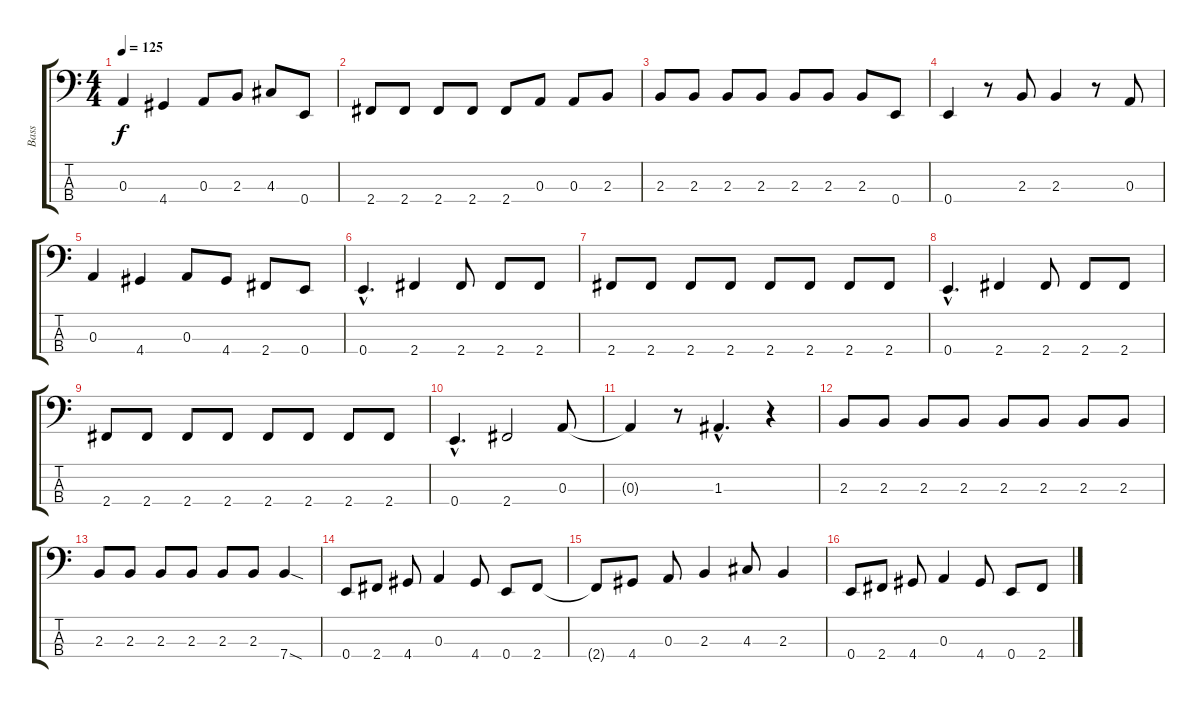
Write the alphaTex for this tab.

\track ("Bass" "Bass") {instrument electricbasspick}
\staff {score tabs}
\tuning (G2 D2 A1 E1) {hide}
\ts (4 4)
\tempo 125
\clef f4
\ks c
0.3.4{dy f} 4.4.4 0.3.8 2.3.8 4.3.8 0.4.8 |
2.4.8 2.4.8 2.4.8 2.4.8 2.4.8 0.3.8 0.3.8 2.3.8 |
2.3.8 2.3.8 2.3.8 2.3.8 2.3.8 2.3.8 2.3.8 0.4.8 |
0.4.4 r.8 2.3.8 2.3.4 r.8 0.3.8 |
0.3.4 4.4.4 0.3.8 4.4.8 2.4.8 0.4.8 |
0.4{hac}.4{d} 2.4.4 2.4.8 2.4.8 2.4.8 |
2.4.8 2.4.8 2.4.8 2.4.8 2.4.8 2.4.8 2.4.8 2.4.8 |
0.4{hac}.4{d} 2.4.4 2.4.8 2.4.8 2.4.8 |
2.4.8 2.4.8 2.4.8 2.4.8 2.4.8 2.4.8 2.4.8 2.4.8 |
0.4{hac}.4{d} 2.4.2 0.3.8 |
0.3{t}.4 r.8 1.3{hac}.4{d} r.4 |
2.3.8 2.3.8 2.3.8 2.3.8 2.3.8 2.3.8 2.3.8 2.3.8 |
2.3.8 2.3.8 2.3.8 2.3.8 2.3.8 2.3.8 7.4{sod}.4 |
0.4.8 2.4.8 4.4.8 0.3.4 4.4.8 0.4.8 2.4.8 |
2.4{t}.8 4.4.8 0.3.8 2.3.4 4.3.8 2.3.4 |
0.4.8 2.4.8 4.4.8 0.3.4 4.4.8 0.4.8 2.4.8
